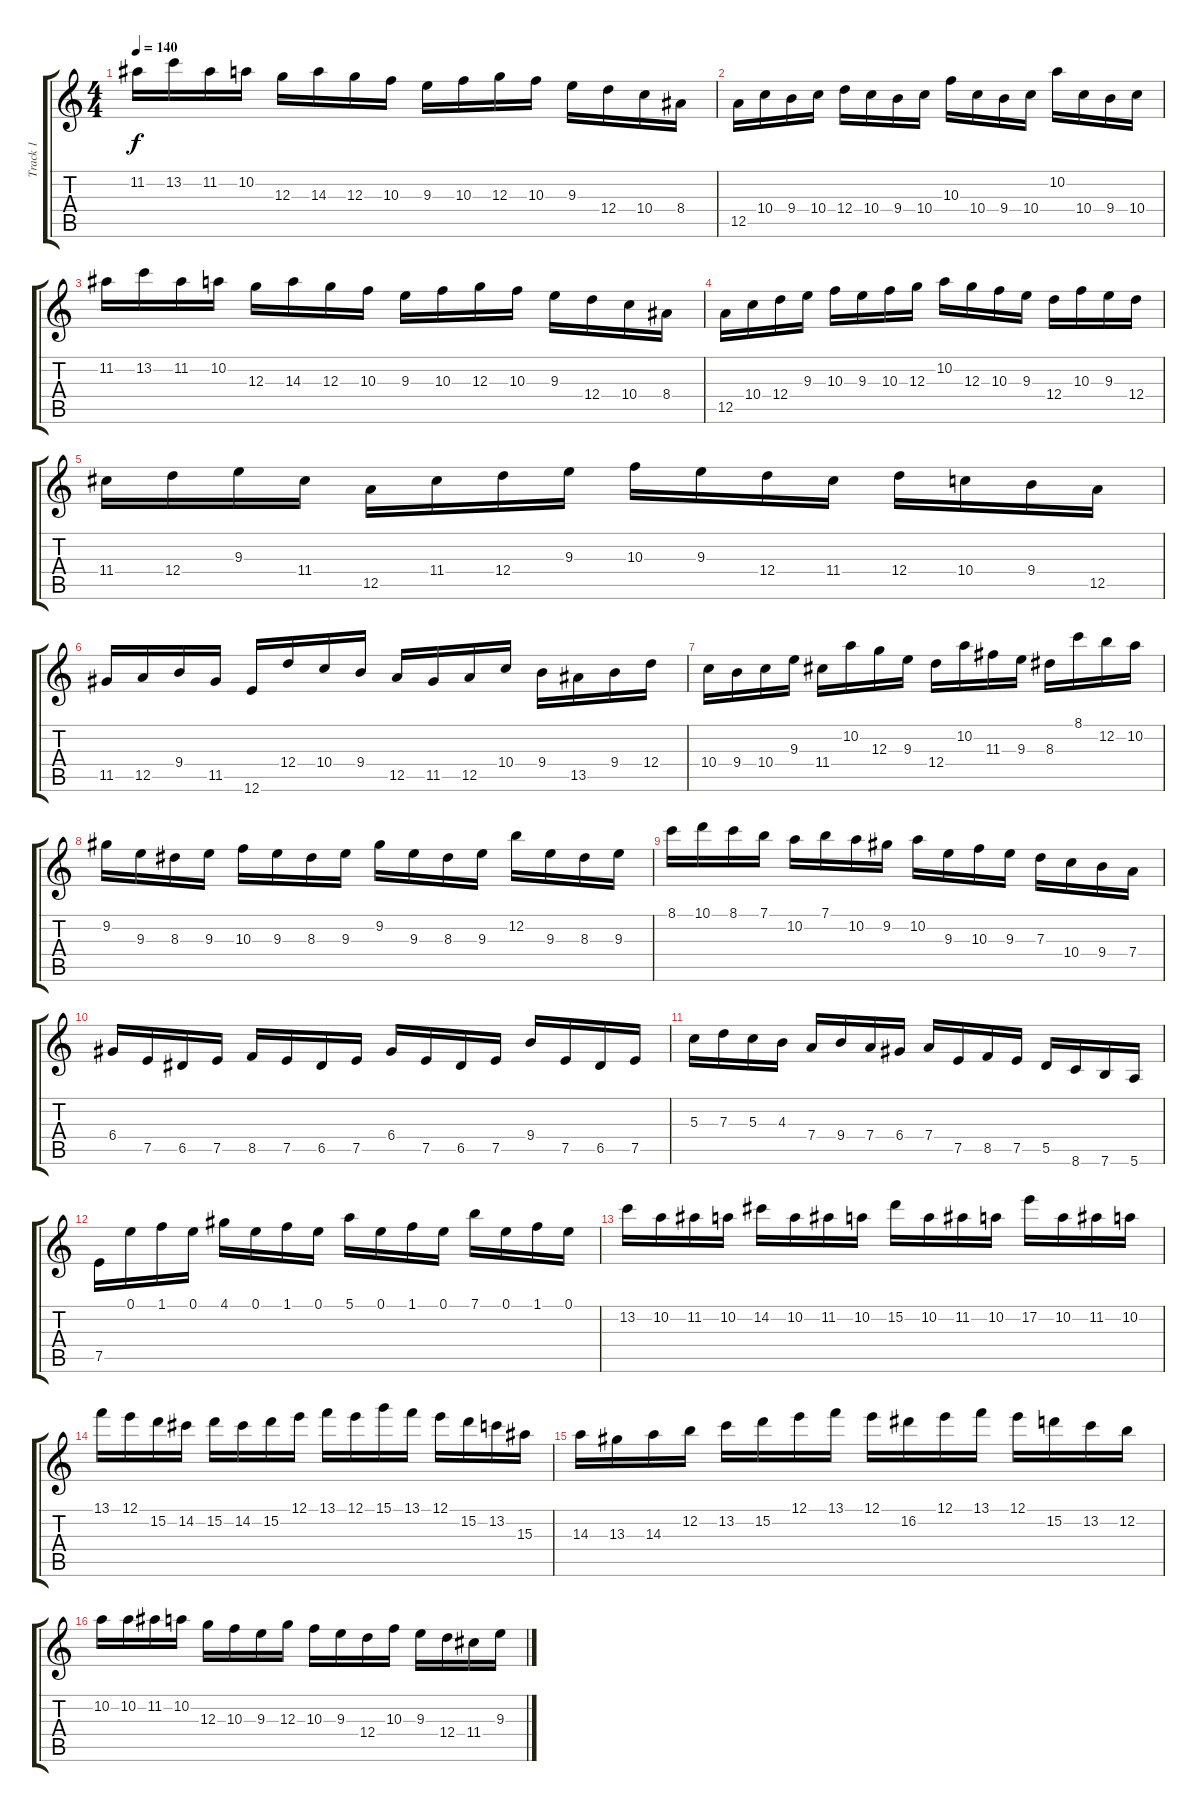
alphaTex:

\track ("Track 1" "Track 1") {instrument acousticguitarnylon}
\staff {score tabs}
\tuning (E4 B3 G3 D3 A2 E2) {hide}
\ts (4 4)
\tempo 140
\clef g2
\ks c
11.2.16{dy f} 13.2.16 11.2.16 10.2.16 12.3.16 14.3.16 12.3.16 10.3.16 9.3.16 10.3.16 12.3.16 10.3.16 9.3.16 12.4.16 10.4.16 8.4.16 |
12.5.16 10.4.16 9.4.16 10.4.16 12.4.16 10.4.16 9.4.16 10.4.16 10.3.16 10.4.16 9.4.16 10.4.16 10.2.16 10.4.16 9.4.16 10.4.16 |
11.2.16 13.2.16 11.2.16 10.2.16 12.3.16 14.3.16 12.3.16 10.3.16 9.3.16 10.3.16 12.3.16 10.3.16 9.3.16 12.4.16 10.4.16 8.4.16 |
12.5.16 10.4.16 12.4.16 9.3.16 10.3.16 9.3.16 10.3.16 12.3.16 10.2.16 12.3.16 10.3.16 9.3.16 12.4.16 10.3.16 9.3.16 12.4.16 |
11.4.16 12.4.16 9.3.16 11.4.16 12.5.16 11.4.16 12.4.16 9.3.16 10.3.16 9.3.16 12.4.16 11.4.16 12.4.16 10.4.16 9.4.16 12.5.16 |
11.5.16 12.5.16 9.4.16 11.5.16 12.6.16 12.4.16 10.4.16 9.4.16 12.5.16 11.5.16 12.5.16 10.4.16 9.4.16 13.5.16 9.4.16 12.4.16 |
10.4.16 9.4.16 10.4.16 9.3.16 11.4.16 10.2.16 12.3.16 9.3.16 12.4.16 10.2.16 11.3.16 9.3.16 8.3.16 8.1.16 12.2.16 10.2.16 |
9.2.16 9.3.16 8.3.16 9.3.16 10.3.16 9.3.16 8.3.16 9.3.16 9.2.16 9.3.16 8.3.16 9.3.16 12.2.16 9.3.16 8.3.16 9.3.16 |
8.1.16 10.1.16 8.1.16 7.1.16 10.2.16 7.1.16 10.2.16 9.2.16 10.2.16 9.3.16 10.3.16 9.3.16 7.3.16 10.4.16 9.4.16 7.4.16 |
6.4.16 7.5.16 6.5.16 7.5.16 8.5.16 7.5.16 6.5.16 7.5.16 6.4.16 7.5.16 6.5.16 7.5.16 9.4.16 7.5.16 6.5.16 7.5.16 |
5.3.16 7.3.16 5.3.16 4.3.16 7.4.16 9.4.16 7.4.16 6.4.16 7.4.16 7.5.16 8.5.16 7.5.16 5.5.16 8.6.16 7.6.16 5.6.16 |
7.5.16 0.1.16 1.1.16 0.1.16 4.1.16 0.1.16 1.1.16 0.1.16 5.1.16 0.1.16 1.1.16 0.1.16 7.1.16 0.1.16 1.1.16 0.1.16 |
13.2.16 10.2.16 11.2.16 10.2.16 14.2.16 10.2.16 11.2.16 10.2.16 15.2.16 10.2.16 11.2.16 10.2.16 17.2.16 10.2.16 11.2.16 10.2.16 |
13.1.16 12.1.16 15.2.16 14.2.16 15.2.16 14.2.16 15.2.16 12.1.16 13.1.16 12.1.16 15.1.16 13.1.16 12.1.16 15.2.16 13.2.16 15.3.16 |
14.3.16 13.3.16 14.3.16 12.2.16 13.2.16 15.2.16 12.1.16 13.1.16 12.1.16 16.2.16 12.1.16 13.1.16 12.1.16 15.2.16 13.2.16 12.2.16 |
10.2.16 10.2.16 11.2.16 10.2.16 12.3.16 10.3.16 9.3.16 12.3.16 10.3.16 9.3.16 12.4.16 10.3.16 9.3.16 12.4.16 11.4.16 9.3.16
